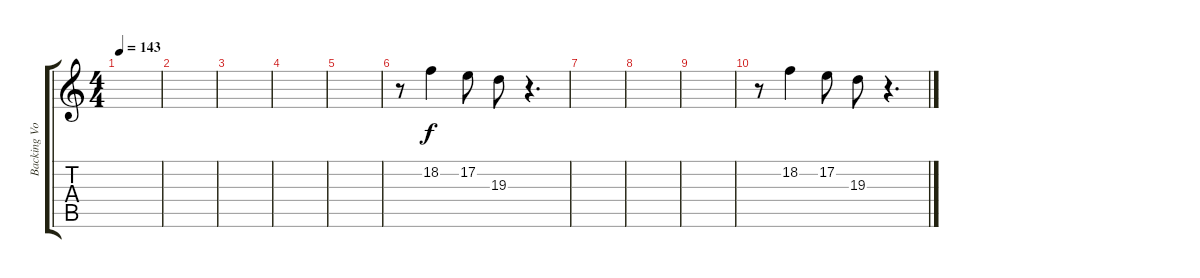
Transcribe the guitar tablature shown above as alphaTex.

\track ("Backing Vocals" "Backing Vo") {instrument lead1square}
\staff {score tabs}
\tuning (E4 B3 G3 D3 A2 D2) {hide}
\ts (4 4)
\tempo 143
\clef g2
\ks c
|
|
|
|
|
r.8 18.2.4 17.2.8 19.3.8 r.4{d} |
|
|
|
r.8 18.2.4 17.2.8 19.3.8 r.4{d}
